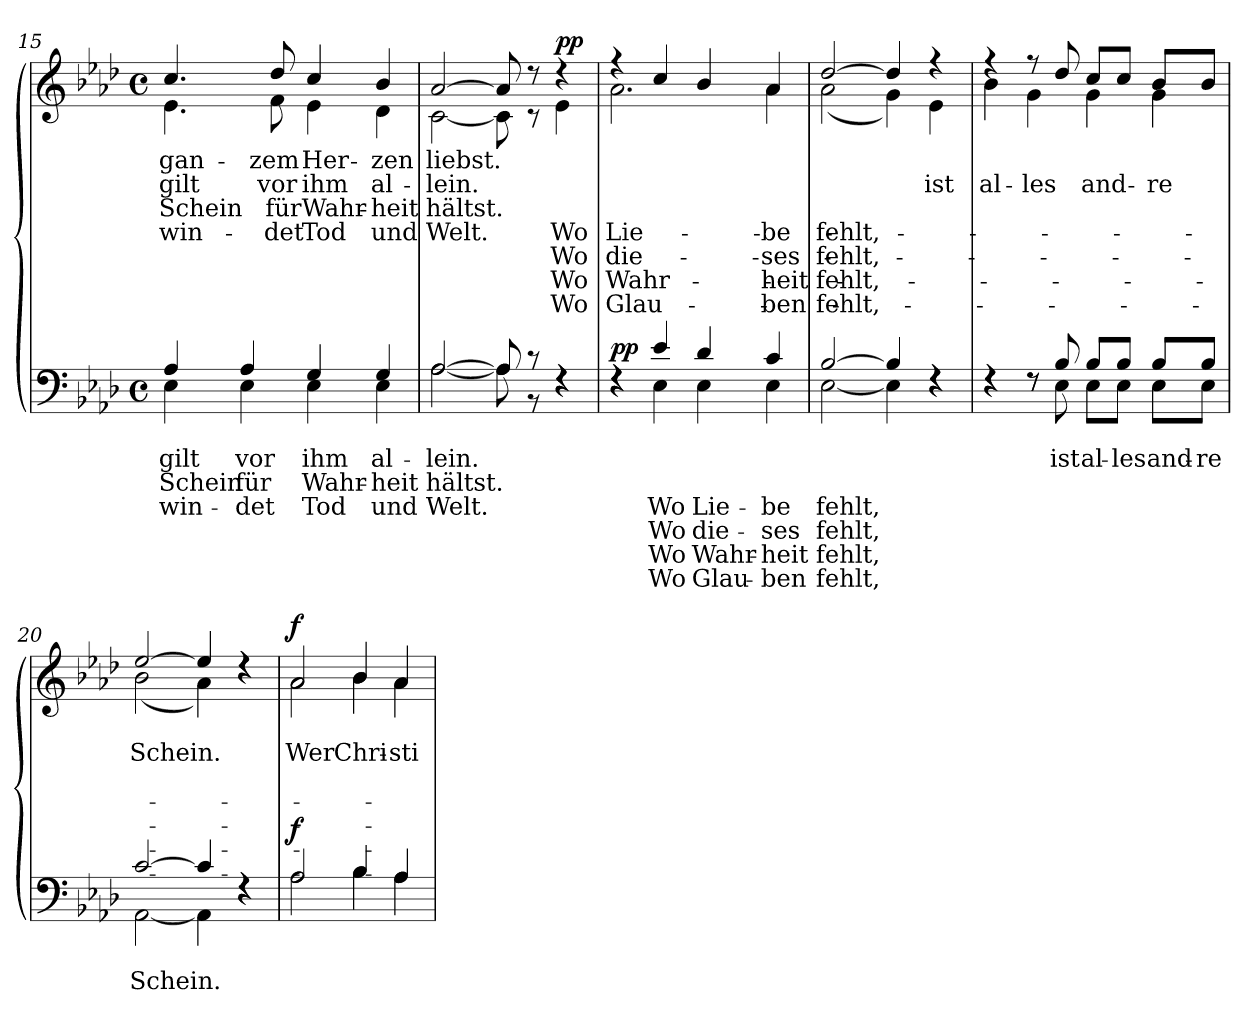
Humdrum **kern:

**kern	**text	**text	**text	**text	**text	**text	**text	**dynam	**kern	**text	**text	**text	**text	**text	**text	**text	**dynam
*part2	*part2	*part2	*part2	*part2	*part2	*part2	*part2	*part2	*part1	*part1	*part1	*part1	*part1	*part1	*part1	*part1	*part1
*staff2	*staff2	*staff2	*staff2	*staff2	*staff2	*staff2	*staff2	*staff2	*staff1	*staff1	*staff1	*staff1	*staff1	*staff1	*staff1	*staff1	*staff1
*clefF4	*	*	*	*	*	*	*	*	*clefG2	*	*	*	*	*	*	*	*
*k[b-e-a-d-]	*	*	*	*	*	*	*	*	*k[b-e-a-d-]	*	*	*	*	*	*	*	*
*A-:	*	*	*	*	*	*	*	*	*A-:	*	*	*	*	*	*	*	*
*M4/4	*	*	*	*	*	*	*	*	*M4/4	*	*	*	*	*	*	*	*
*met(c)	*	*	*	*	*	*	*	*	*met(c)	*	*	*	*	*	*	*	*
=15	=15	=15	=15	=15	=15	=15	=15	=15	=15	=15	=15	=15	=15	=15	=15	=15	=15
!	!LO:LY:a	!	!	!	!	!	!	!	!	!	!	!	!	!	!	!	!
*^	*	*	*	*	*	*	*	*	*	*	*	*	*	*	*	*	*
!	!	!	!LO:LY:a	!LO:LY:a	!LO:LY:a	!	!	!	!	!	!	!	!	!	!	!	!	!
!	!	!	!	!	!	!	!	!	!	!	!LO:LY:a	!LO:LY:a	!LO:LY:a	!LO:LY:a	!	!	!	!
*	*	*	*	*	*	*	*	*	*	*^	*	*	*	*	*	*	*	*
4A-/	4E-\	.	gilt	Schein	-win-	.	.	.	.	4.cc/	4.e-\	gan-	gilt	Schein	-win-	.	.	.	.
!	!	!LO:LY:a	!	!	!	!	!	!	!	!	!	!	!	!	!	!	!	!	!
!	!	!	!LO:LY:a	!LO:LY:a	!LO:LY:a	!	!	!	!	!	!	!	!	!	!	!	!	!	!
4A-/	4E-\	.	vor	für	-det	.	.	.	.	.	.	.	.	.	.	.	.	.	.
!	!	!	!	!	!	!	!	!	!	!	!	!LO:LY:a	!LO:LY:a	!LO:LY:a	!LO:LY:a	!	!	!	!
.	.	.	.	.	.	.	.	.	.	8dd-/	8f\	-zem	vor	für	-det	.	.	.	.
!	!	!LO:LY:a	!	!	!	!	!	!	!	!	!	!	!	!	!	!	!	!	!
!	!	!	!LO:LY:a	!LO:LY:a	!LO:LY:a	!	!	!	!	!	!	!	!	!	!	!	!	!	!
!	!	!	!	!	!	!	!	!	!	!	!	!LO:LY:a	!LO:LY:a	!LO:LY:a	!LO:LY:a	!	!	!	!
4G/	4E-\	.	ihm	Wahr-	Tod	.	.	.	.	4cc/	4e-\	Her-	ihm	Wahr-	Tod	.	.	.	.
!	!	!LO:LY:a	!	!	!	!	!	!	!	!	!	!	!	!	!	!	!	!	!
!	!	!	!LO:LY:a	!LO:LY:a	!LO:LY:a	!	!	!	!	!	!	!	!	!	!	!	!	!	!
!	!	!	!	!	!	!	!	!	!	!	!	!LO:LY:a	!LO:LY:a	!LO:LY:a	!LO:LY:a	!	!	!	!
4G/	4E-\	.	al-	-heit	und	.	.	.	.	4b-/	4d-\	-zen	al-	-heit	und	.	.	.	.
=16	=16	=16	=16	=16	=16	=16	=16	=16	=16	=16	=16	=16	=16	=16	=16	=16	=16	=16	=16
!	!	!LO:LY:a	!	!	!	!	!	!	!	!	!	!	!	!	!	!	!	!	!
!	!	!	!LO:LY:a	!LO:LY:a	!LO:LY:a	!	!	!	!	!	!	!	!	!	!	!	!	!	!
!	!	!	!	!	!	!	!	!	!	!	!	!LO:LY:a	!LO:LY:a	!LO:LY:a	!LO:LY:a	!	!	!	!
[>2A-/	[<2A-\	.	-lein.	hältst.	Welt.	.	.	.	.	[>2a-/	[<2c\	liebst.	-lein.	hältst.	Welt.	.	.	.	.
8A-/]	8A-\]	.	.	.	.	.	.	.	.	8a-/]	8c\]	.	.	.	.	.	.	.	.
8r	8r	.	.	.	.	.	.	.	.	8r	8r	.	.	.	.	.	.	.	.
!	!	!	!	!	!	!	!	!	!	!	!	!	!	!	!LO:LY:b	!LO:LY:b	!LO:LY:b	!LO:LY:b	!LO:DY:a
4rE	4rE	.	.	.	.	.	.	.	.	4rdd	4e-\	.	.	.	Wo	Wo	Wo	Wo	pp
!!LO:LB:g=z	!!
=17	=17	=17	=17	=17	=17	=17	=17	=17	=17	=17	=17	=17	=17	=17	=17	=17	=17	=17	=17
!	!	!	!	!	!	!	!	!	!LO:DY:a	!	!	!	!	!	!LO:LY:b	!LO:LY:b	!LO:LY:b	!LO:LY:b	!
4rE	4rE	.	.	.	.	.	.	.	pp	4rff	2.a-\	.	.	.	Lie-	die-	Wahr-	Glau-	.
!	!	!	!	!	!LO:LY:a	!LO:LY:a	!LO:LY:a	!LO:LY:a	!	!	!	!	!	!	!	!	!	!	!
4e-/	4E-\	.	.	.	Wo	Wo	Wo	Wo	.	4cc/	.	.	.	.	.	.	.	.	.
!	!	!	!	!	!LO:LY:a	!LO:LY:a	!LO:LY:a	!LO:LY:a	!	!	!	!	!	!	!	!	!	!	!
4d-/	4E-\	.	.	.	Lie-	die-	Wahr-	Glau-	.	4b-/	.	.	.	.	.	.	.	.	.
!	!	!	!	!	!LO:LY:a	!LO:LY:a	!LO:LY:a	!LO:LY:a	!	!	!	!	!	!	!	!	!	!	!
!	!	!	!	!	!	!	!	!	!	!	!	!	!	!	!LO:LY:b	!LO:LY:b	!LO:LY:b	!LO:LY:b	!
4c/	4E-\	.	.	.	-be	-ses	-heit	-ben	.	4a-/	4a-\	.	.	.	-be	-ses	-heit	-ben	.
=18	=18	=18	=18	=18	=18	=18	=18	=18	=18	=18	=18	=18	=18	=18	=18	=18	=18	=18	=18
!	!	!	!	!	!LO:LY:a	!LO:LY:a	!LO:LY:a	!LO:LY:a	!	!	!	!	!	!	!	!	!	!	!
!	!	!	!	!	!	!	!	!	!	!	!	!	!	!	!LO:LY:b	!LO:LY:b	!LO:LY:b	!LO:LY:b	!
[>2B-/	[<2E-\	.	.	.	fehlt,	fehlt,	fehlt,	fehlt,	.	[>2dd-/	(<2a-\	.	.	.	fehlt,	fehlt,	fehlt,	fehlt,	.
4B-/]	4E-\]	.	.	.	.	.	.	.	.	4dd-/]	4g\)	.	.	.	.	.	.	.	.
!	!	!	!	!	!	!	!	!	!	!	!	!	!LO:LY:b	!	!	!	!	!	!
4rE	4rE	.	.	.	.	.	.	.	.	4rff	4e-\	.	ist	.	.	.	.	.	.
=19	=19	=19	=19	=19	=19	=19	=19	=19	=19	=19	=19	=19	=19	=19	=19	=19	=19	=19	=19
!	!	!	!	!	!	!	!	!	!	!	!	!	!LO:LY:b	!	!	!	!	!	!
4rE	4rE	.	.	.	.	.	.	.	.	4rff	4b-\	.	al-	.	.	.	.	.	.
!	!	!	!	!	!	!	!	!	!	!	!	!	!LO:LY:b	!	!	!	!	!	!
8rE	8rE	.	.	.	.	.	.	.	.	8rff	4g\	.	-les	.	.	.	.	.	.
!	!	!	!LO:LY:a	!	!	!	!	!	!	!	!	!	!	!	!	!	!	!	!
8B-/	8E-\	.	ist	.	.	.	.	.	.	8dd-/	.	.	.	.	.	.	.	.	.
!	!	!	!LO:LY:a	!	!	!	!	!	!	!	!	!	!	!	!	!	!	!	!
!	!	!	!	!	!	!	!	!	!	!	!	!	!LO:LY:b	!	!	!	!	!	!
8B-/L	8E-\L	.	al-	.	.	.	.	.	.	8cc/L	4g\	.	and-	.	.	.	.	.	.
!	!	!	!LO:LY:a	!	!	!	!	!	!	!	!	!	!	!	!	!	!	!	!
8B-/J	8E-\J	.	-les	.	.	.	.	.	.	8cc/J	.	.	.	.	.	.	.	.	.
!	!	!	!LO:LY:a	!	!	!	!	!	!	!	!	!	!	!	!	!	!	!	!
!	!	!	!	!	!	!	!	!	!	!	!	!	!LO:LY:b	!	!	!	!	!	!
8B-/L	8E-\L	.	and-	.	.	.	.	.	.	8b-/L	4g\	.	-re	.	.	.	.	.	.
!	!	!	!LO:LY:a	!	!	!	!	!	!	!	!	!	!	!	!	!	!	!	!
8B-/J	8E-\J	.	-re	.	.	.	.	.	.	8b-/J	.	.	.	.	.	.	.	.	.
=20	=20	=20	=20	=20	=20	=20	=20	=20	=20	=20	=20	=20	=20	=20	=20	=20	=20	=20	=20
!	!	!	!LO:LY:a	!	!	!	!	!	!	!	!	!	!	!	!	!	!	!	!
!	!	!	!	!	!	!	!	!	!	!	!	!	!LO:LY:b	!	!	!	!	!	!
[>2c/	[<2AA-\	.	Schein.	.	.	.	.	.	.	[>2ee-/	(<2b-\	.	Schein.	.	.	.	.	.	.
4c/]	4AA-\]	.	.	.	.	.	.	.	.	4ee-/]	4a-\)	.	.	.	.	.	.	.	.
4rE	4rE	.	.	.	.	.	.	.	.	4rcc	4rcc	.	.	.	.	.	.	.	.
!!LO:LB:g=z	!!
=21	=21	=21	=21	=21	=21	=21	=21	=21	=21	=21	=21	=21	=21	=21	=21	=21	=21	=21	=21
!	!	!	!	!	!	!	!	!	!LO:DY:b	!	!	!	!LO:LY:b	!	!	!	!	!	!LO:DY:a
2A-/	2A-\	.	.	.	.	.	.	.	f	2a-/	2a-\	.	Wer	.	.	.	.	.	f
!	!	!	!	!	!	!	!	!	!	!	!	!	!LO:LY:b	!	!	!	!	!	!
4B-/	4B-\	.	.	.	.	.	.	.	.	4b-/	4b-\	.	Chri-	.	.	.	.	.	.
!	!	!	!	!	!	!	!	!	!	!	!	!	!LO:LY:b	!	!	!	!	!	!
4A-/	4A-\	.	.	.	.	.	.	.	.	4a-/	4a-\	.	-sti	.	.	.	.	.	.
*v	*v	*	*	*	*	*	*	*	*	*	*	*	*	*	*	*	*	*	*
*	*	*	*	*	*	*	*	*	*v	*v	*	*	*	*	*	*	*	*
=	=	=	=	=	=	=	=	=	=	=	=	=	=	=	=	=	=
*-	*-	*-	*-	*-	*-	*-	*-	*-	*-	*-	*-	*-	*-	*-	*-	*-	*-
